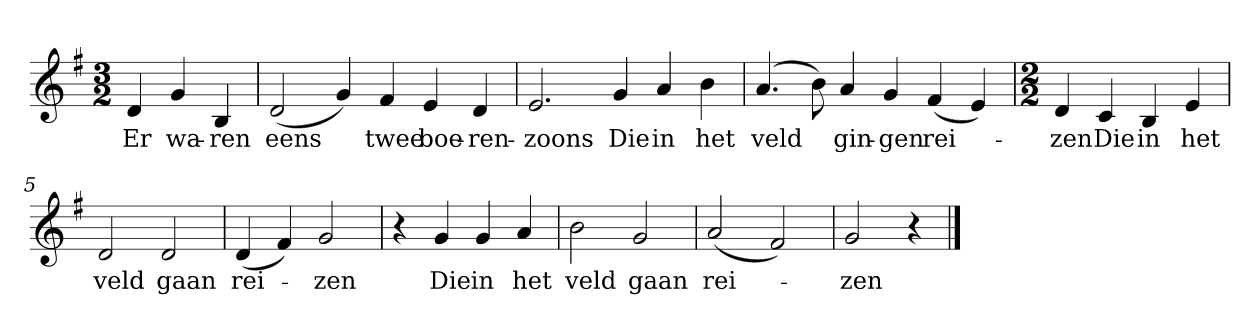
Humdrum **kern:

**kern	**text
*part1	*part1
*staff1	*staff1
*clefG2	*
*k[f#]	*
*G:	*
*M3/2	*
*MM120	*
=	=
4d	Er
4g	wa-
4B	-ren
=1	=1
(2d	eens
4g)	.
4f#	twee
4e	boe-
4d	-ren-
=2	=2
2.e	-zoons
4g	Die
4a	in
4b	het
=3	=3
(4.a	veld
8b)	.
4a	gin-
4g	-gen
(4f#	rei-
4e)	.
=4	=4
*M2/2	*
4d	-zen
4c	Die
4B	in
4e	het
=5	=5
2d	veld
2d	gaan
=6	=6
(4d	rei-
4f#)	.
2g	-zen
=7	=7
4r	.
4g	Die
4g	in
4a	het
=8	=8
2b	veld
2g	gaan
=9	=9
(2a	rei-
2f#)	.
=10	=10
2g	-zen
4r	.
==	==
*-	*-
